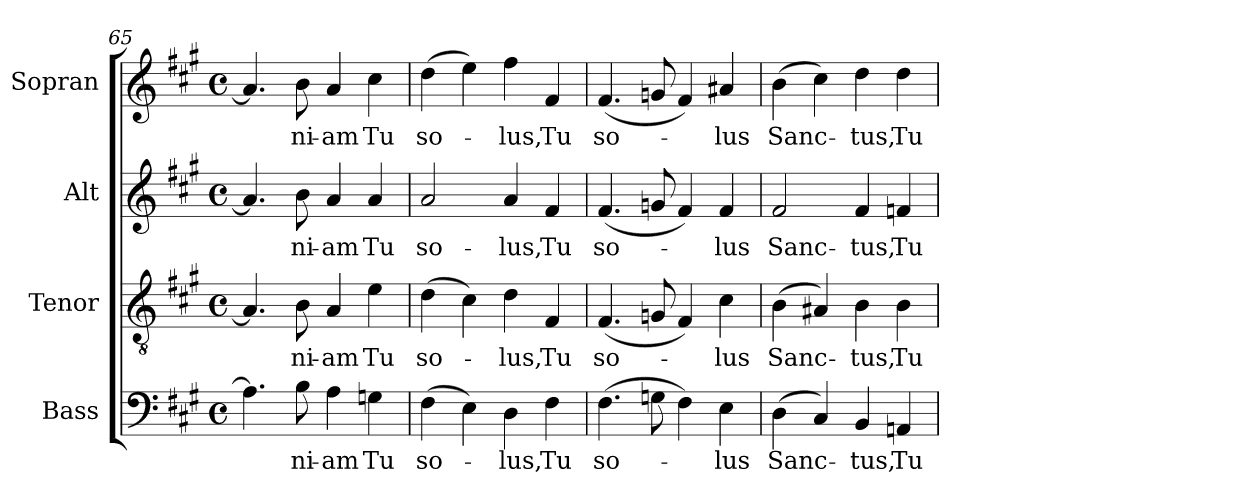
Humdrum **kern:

**kern	**text	**kern	**text	**kern	**text	**kern	**text
*part4	*part4	*part3	*part3	*part2	*part2	*part1	*part1
*staff4	*staff4	*staff3	*staff3	*staff2	*staff2	*staff1	*staff1
*I"Bass	*	*I"Tenor	*	*I"Alt	*	*I"Sopran	*
*I'B.	*	*I'T.	*	*I'A.	*	*I'S.	*
*clefF4	*	*clefGv2	*	*clefG2	*	*clefG2	*
*k[f#c#g#]	*	*k[f#c#g#]	*	*k[f#c#g#]	*	*k[f#c#g#]	*
*A:	*	*A:	*	*A:	*	*A:	*
*M4/4	*	*M4/4	*	*M4/4	*	*M4/4	*
*met(c)	*	*met(c)	*	*met(c)	*	*met(c)	*
=65	=65	=65	=65	=65	=65	=65	=65
4.A\]	.	4.A/]	.	4.a/]	.	4.a/]	.
!	!LO:LY:b	!	!LO:LY:b	!	!LO:LY:b	!	!LO:LY:b
8B\	-ni-	8B\	-ni-	8b\	-ni-	8b\	-ni-
!	!LO:LY:b	!	!LO:LY:b	!	!LO:LY:b	!	!LO:LY:b
4A\	-am	4A/	-am	4a/	-am	4a/	-am
!	!LO:LY:b	!	!LO:LY:b	!	!LO:LY:b	!	!LO:LY:b
4Gn\	Tu	4e\	Tu	4a/	Tu	4cc#\	Tu
!!LO:PB:g=z
=66	=66	=66	=66	=66	=66	=66	=66
!	!LO:LY:b	!	!LO:LY:b	!	!LO:LY:b	!	!LO:LY:b
(>4F#\	so-	(>4d\	so-	2a/	so-	(>4dd\	so-
4E\)	.	4c#\)	.	.	.	4ee\)	.
!	!LO:LY:b	!	!LO:LY:b	!	!LO:LY:b	!	!LO:LY:b
4D\	-lus,	4d\	-lus,	4a/	-lus,	4ff#\	-lus,
!	!LO:LY:b	!	!LO:LY:b	!	!LO:LY:b	!	!LO:LY:b
4F#\	Tu	4F#/	Tu	4f#/	Tu	4f#/	Tu
=67	=67	=67	=67	=67	=67	=67	=67
!	!LO:LY:b	!	!LO:LY:b	!	!LO:LY:b	!	!LO:LY:b
(>4.F#\	so-	(<4.F#/	so-	(<4.f#/	so-	(<4.f#/	so-
8Gn\	.	8Gn/	.	8gn/	.	8gn/	.
4F#\)	.	4F#/)	.	4f#/)	.	4f#/)	.
!	!LO:LY:b	!	!LO:LY:b	!	!LO:LY:b	!	!LO:LY:b
4E\	-lus	4c#\	-lus	4f#/	-lus	4a#X/	-lus
=68	=68	=68	=68	=68	=68	=68	=68
!	!LO:LY:b	!	!LO:LY:b	!	!LO:LY:b	!	!LO:LY:b
(>4D\	Sanc-	(>4B\	Sanc-	2f#/	Sanc-	(>4b\	Sanc-
4C#/)	.	4A#X/)	.	.	.	4cc#\)	.
!	!LO:LY:b	!	!LO:LY:b	!	!LO:LY:b	!	!LO:LY:b
4BB/	-tus,	4B\	-tus,	4f#/	-tus,	4dd\	-tus,
!	!LO:LY:b	!	!LO:LY:b	!	!LO:LY:b	!	!LO:LY:b
4AAn/	Tu	4B\	Tu	4fn/	Tu	4dd\	Tu
=	=	=	=	=	=	=	=
*-	*-	*-	*-	*-	*-	*-	*-
